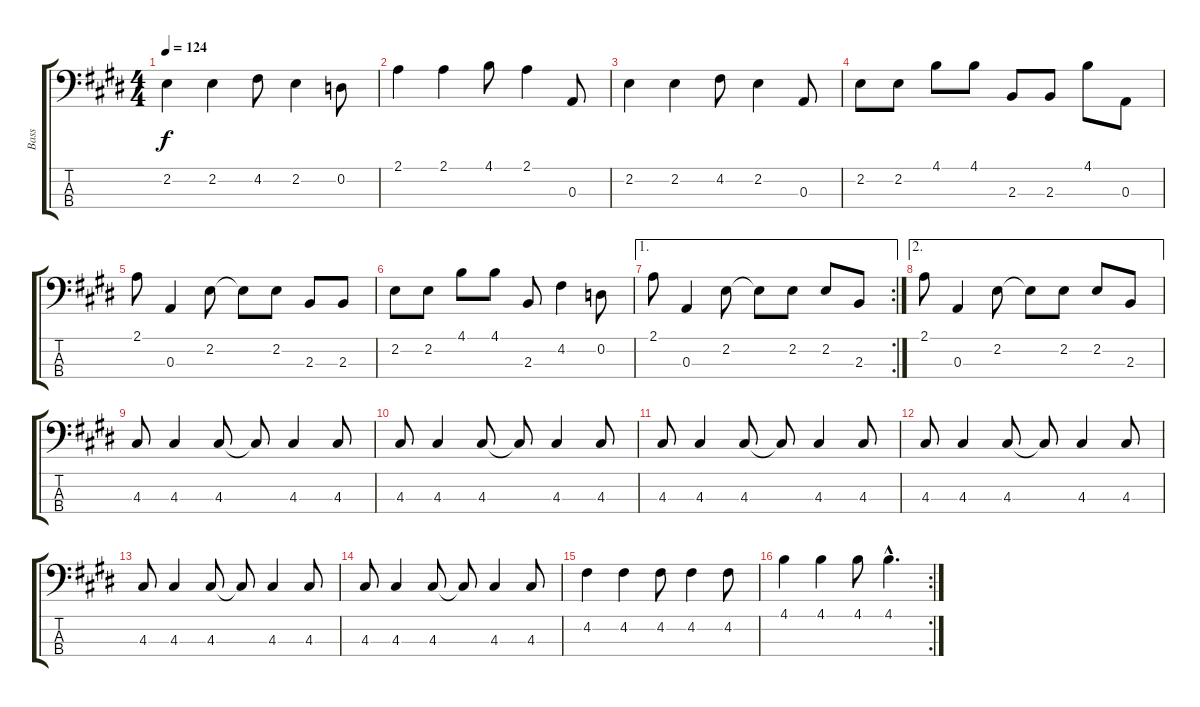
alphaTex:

\track ("Bass" "Bass") {instrument electricbasspick}
\staff {score tabs}
\tuning (G2 D2 A1 E1) {hide}
\ts (4 4)
\tempo 124
\clef f4
\ks e
2.2.4{dy f} 2.2.4 4.2.8 2.2.4 0.2.8 |
2.1.4 2.1.4 4.1.8 2.1.4 0.3.8 |
2.2.4 2.2.4 4.2.8 2.2.4 0.3.8 |
2.2.8 2.2.8 4.1.8 4.1.8 2.3.8 2.3.8 4.1.8 0.3.8 |
2.1.8 0.3.4 2.2.8 2.2{t}.8 2.2.8 2.3.8 2.3.8 |
2.2.8 2.2.8 4.1.8 4.1.8 2.3.8 4.2.4 0.2.8 |
\ae 1
\rc 2
2.1.8 0.3.4 2.2.8 2.2{t}.8 2.2.8 2.2.8 2.3.8 |
\ae 2
2.1.8 0.3.4 2.2.8 2.2{t}.8 2.2.8 2.2.8 2.3.8 |
4.3.8 4.3.4 4.3.8 4.3{t}.8 4.3.4 4.3.8 |
4.3.8 4.3.4 4.3.8 4.3{t}.8 4.3.4 4.3.8 |
4.3.8 4.3.4 4.3.8 4.3{t}.8 4.3.4 4.3.8 |
4.3.8 4.3.4 4.3.8 4.3{t}.8 4.3.4 4.3.8 |
4.3.8 4.3.4 4.3.8 4.3{t}.8 4.3.4 4.3.8 |
4.3.8 4.3.4 4.3.8 4.3{t}.8 4.3.4 4.3.8 |
4.2.4 4.2.4 4.2.8 4.2.4 4.2.8 |
\rc 2
4.1.4 4.1.4 4.1.8 4.1{hac}.4{d}
